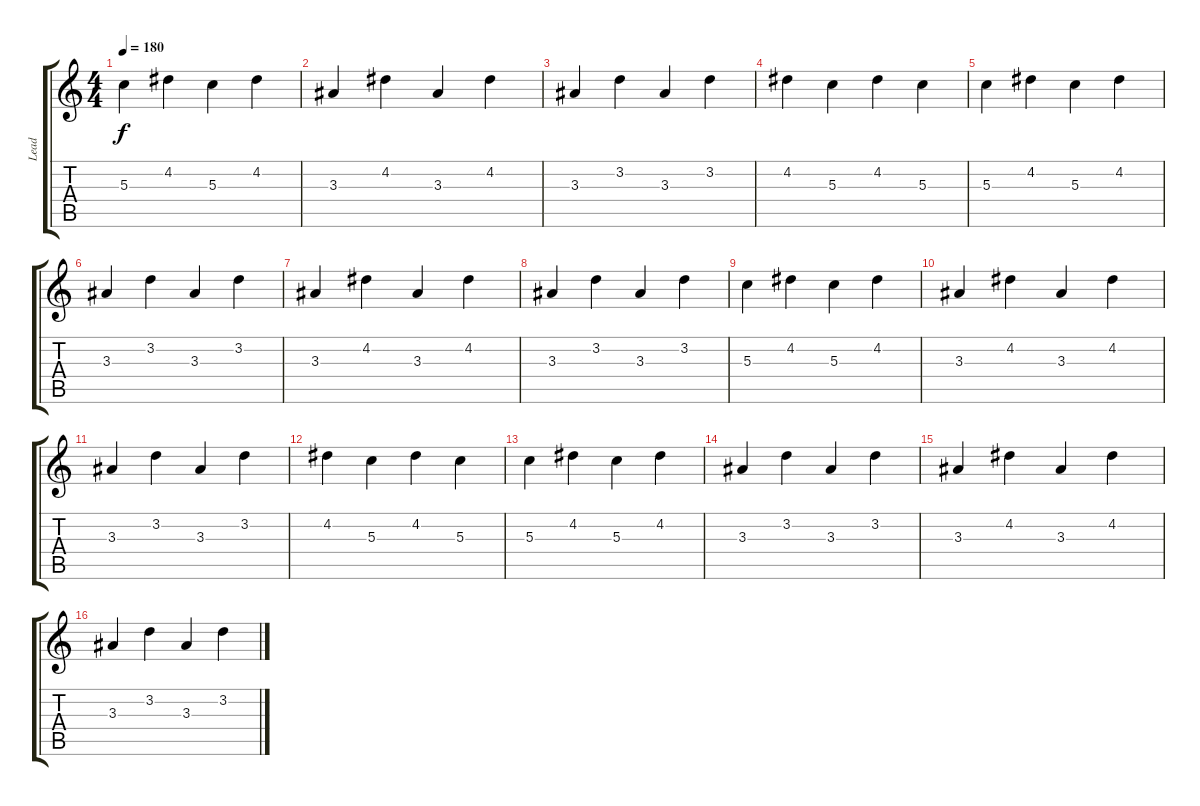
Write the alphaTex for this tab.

\track ("Lead" "Lead") {instrument distortionguitar}
\staff {score tabs}
\tuning (E4 B3 G3 D3 A2 E2) {hide}
\ts (4 4)
\tempo 180
\clef g2
\ks c
5.3.4{dy f} 4.2.4 5.3.4 4.2.4 |
3.3.4 4.2.4 3.3.4 4.2.4 |
3.3.4 3.2.4 3.3.4 3.2.4 |
4.2.4 5.3.4 4.2.4 5.3.4 |
5.3.4 4.2.4 5.3.4 4.2.4 |
3.3.4 3.2.4 3.3.4 3.2.4 |
3.3.4 4.2.4 3.3.4 4.2.4 |
3.3.4 3.2.4 3.3.4 3.2.4 |
5.3.4 4.2.4 5.3.4 4.2.4 |
3.3.4 4.2.4 3.3.4 4.2.4 |
3.3.4 3.2.4 3.3.4 3.2.4 |
4.2.4 5.3.4 4.2.4 5.3.4 |
5.3.4 4.2.4 5.3.4 4.2.4 |
3.3.4 3.2.4 3.3.4 3.2.4 |
3.3.4 4.2.4 3.3.4 4.2.4 |
3.3.4 3.2.4 3.3.4 3.2.4
